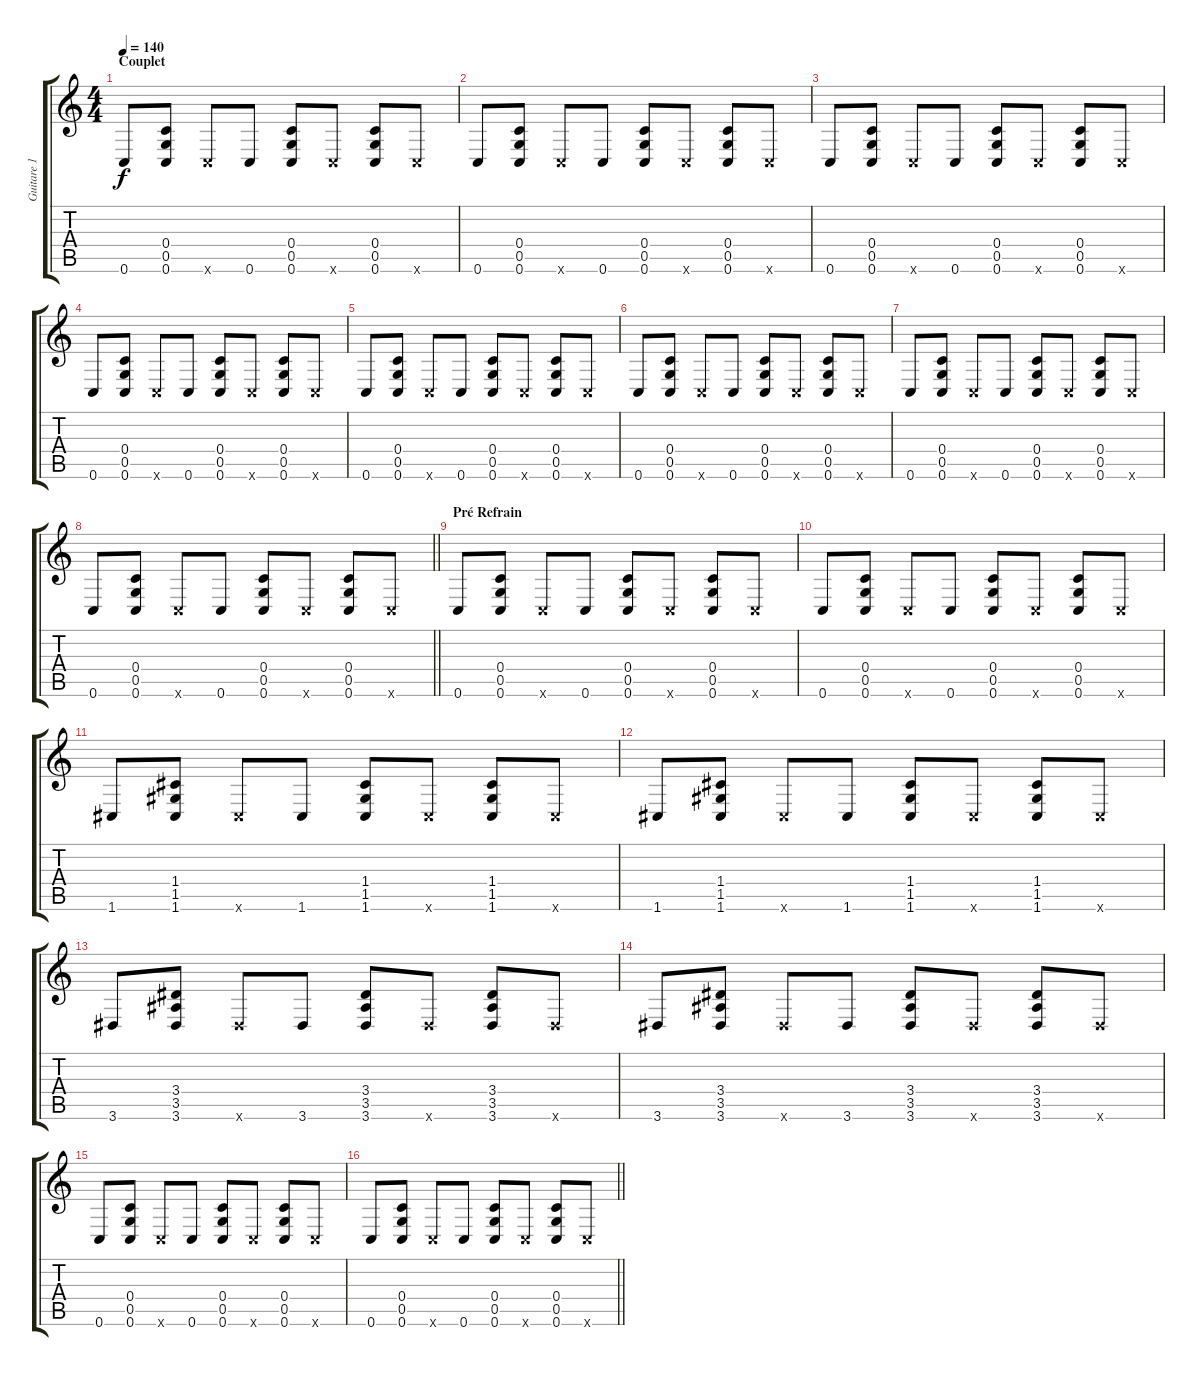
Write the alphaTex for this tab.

\track ("Guitare 1" "Guitare 1") {instrument overdrivenguitar}
\staff {score tabs}
\tuning (D4 A3 F3 C3 G2 C2) {hide}
\ts (4 4)
\section ("" "Couplet")
\tempo 140
\clef g2
\ks c
0.6.8{dy f} (0.4 0.5 0.6).8 0.6{x}.8 0.6.8 (0.4 0.5 0.6).8 0.6{x}.8 (0.4 0.5 0.6).8 0.6{x}.8 |
0.6.8 (0.4 0.5 0.6).8 0.6{x}.8 0.6.8 (0.4 0.5 0.6).8 0.6{x}.8 (0.4 0.5 0.6).8 0.6{x}.8 |
0.6.8 (0.4 0.5 0.6).8 0.6{x}.8 0.6.8 (0.4 0.5 0.6).8 0.6{x}.8 (0.4 0.5 0.6).8 0.6{x}.8 |
0.6.8 (0.4 0.5 0.6).8 0.6{x}.8 0.6.8 (0.4 0.5 0.6).8 0.6{x}.8 (0.4 0.5 0.6).8 0.6{x}.8 |
0.6.8 (0.4 0.5 0.6).8 0.6{x}.8 0.6.8 (0.4 0.5 0.6).8 0.6{x}.8 (0.4 0.5 0.6).8 0.6{x}.8 |
0.6.8 (0.4 0.5 0.6).8 0.6{x}.8 0.6.8 (0.4 0.5 0.6).8 0.6{x}.8 (0.4 0.5 0.6).8 0.6{x}.8 |
0.6.8 (0.4 0.5 0.6).8 0.6{x}.8 0.6.8 (0.4 0.5 0.6).8 0.6{x}.8 (0.4 0.5 0.6).8 0.6{x}.8 |
\barLineRight lightlight
0.6.8 (0.4 0.5 0.6).8 0.6{x}.8 0.6.8 (0.4 0.5 0.6).8 0.6{x}.8 (0.4 0.5 0.6).8 0.6{x}.8 |
\section ("" "Pré Refrain")
0.6.8 (0.4 0.5 0.6).8 0.6{x}.8 0.6.8 (0.4 0.5 0.6).8 0.6{x}.8 (0.4 0.5 0.6).8 0.6{x}.8 |
0.6.8 (0.4 0.5 0.6).8 0.6{x}.8 0.6.8 (0.4 0.5 0.6).8 0.6{x}.8 (0.4 0.5 0.6).8 0.6{x}.8 |
1.6.8 (1.4 1.5 1.6).8 1.6{x}.8 1.6.8 (1.4 1.5 1.6).8 1.6{x}.8 (1.4 1.5 1.6).8 1.6{x}.8 |
1.6.8 (1.4 1.5 1.6).8 1.6{x}.8 1.6.8 (1.4 1.5 1.6).8 1.6{x}.8 (1.4 1.5 1.6).8 1.6{x}.8 |
3.6.8 (3.4 3.5 3.6).8 3.6{x}.8 3.6.8 (3.4 3.5 3.6).8 3.6{x}.8 (3.4 3.5 3.6).8 3.6{x}.8 |
3.6.8 (3.4 3.5 3.6).8 3.6{x}.8 3.6.8 (3.4 3.5 3.6).8 3.6{x}.8 (3.4 3.5 3.6).8 3.6{x}.8 |
0.6.8 (0.4 0.5 0.6).8 0.6{x}.8 0.6.8 (0.4 0.5 0.6).8 0.6{x}.8 (0.4 0.5 0.6).8 0.6{x}.8 |
\barLineRight lightlight
0.6.8 (0.4 0.5 0.6).8 0.6{x}.8 0.6.8 (0.4 0.5 0.6).8 0.6{x}.8 (0.4 0.5 0.6).8 0.6{x}.8
